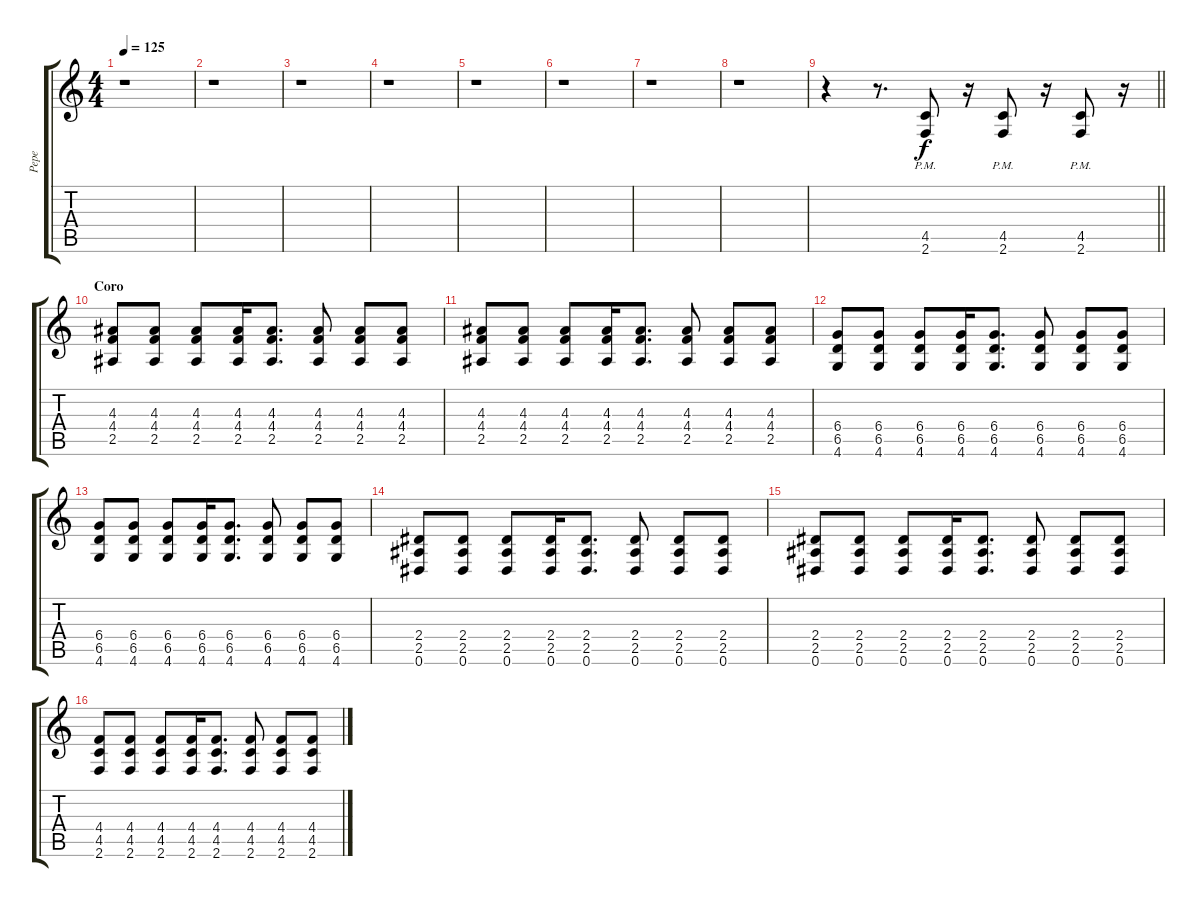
\track ("Pepe" "Pepe") {instrument distortionguitar}
\staff {score tabs}
\tuning (Eb4 Bb3 Gb3 Db3 Ab2 Eb2) {hide}
\ts (4 4)
\tempo 125
\clef g2
\ks c
r.1{dy f} |
r.1 |
r.1 |
r.1 |
r.1 |
r.1 |
r.1 |
r.1 |
\barLineRight lightlight
r.4{volume 12} r.8{d} (4.5{pm} 2.6{pm}).8 r.16 (4.5{pm} 2.6{pm}).8 r.16 (4.5{pm} 2.6{pm}).8 r.16 |
\section ("" "Coro")
(4.3 4.4 2.5).8{volume 12} (4.3 4.4 2.5).8 (4.3 4.4 2.5).8 (4.3 4.4 2.5).16 (4.3 4.4 2.5).8{d} (4.3 4.4 2.5).8 (4.3 4.4 2.5).8 (4.3 4.4 2.5).8 |
(4.3 4.4 2.5).8 (4.3 4.4 2.5).8 (4.3 4.4 2.5).8 (4.3 4.4 2.5).16 (4.3 4.4 2.5).8{d} (4.3 4.4 2.5).8 (4.3 4.4 2.5).8 (4.3 4.4 2.5).8 |
(6.4 6.5 4.6).8 (6.4 6.5 4.6).8 (6.4 6.5 4.6).8 (6.4 6.5 4.6).16 (6.4 6.5 4.6).8{d} (6.4 6.5 4.6).8 (6.4 6.5 4.6).8 (6.4 6.5 4.6).8 |
(6.4 6.5 4.6).8 (6.4 6.5 4.6).8 (6.4 6.5 4.6).8 (6.4 6.5 4.6).16 (6.4 6.5 4.6).8{d} (6.4 6.5 4.6).8 (6.4 6.5 4.6).8 (6.4 6.5 4.6).8 |
(2.4 2.5 0.6).8 (2.4 2.5 0.6).8 (2.4 2.5 0.6).8 (2.4 2.5 0.6).16 (2.4 2.5 0.6).8{d} (2.4 2.5 0.6).8 (2.4 2.5 0.6).8 (2.4 2.5 0.6).8 |
(2.4 2.5 0.6).8 (2.4 2.5 0.6).8 (2.4 2.5 0.6).8 (2.4 2.5 0.6).16 (2.4 2.5 0.6).8{d} (2.4 2.5 0.6).8 (2.4 2.5 0.6).8 (2.4 2.5 0.6).8 |
(4.4 4.5 2.6).8 (4.4 4.5 2.6).8 (4.4 4.5 2.6).8 (4.4 4.5 2.6).16 (4.4 4.5 2.6).8{d} (4.4 4.5 2.6).8 (4.4 4.5 2.6).8 (4.4 4.5 2.6).8
